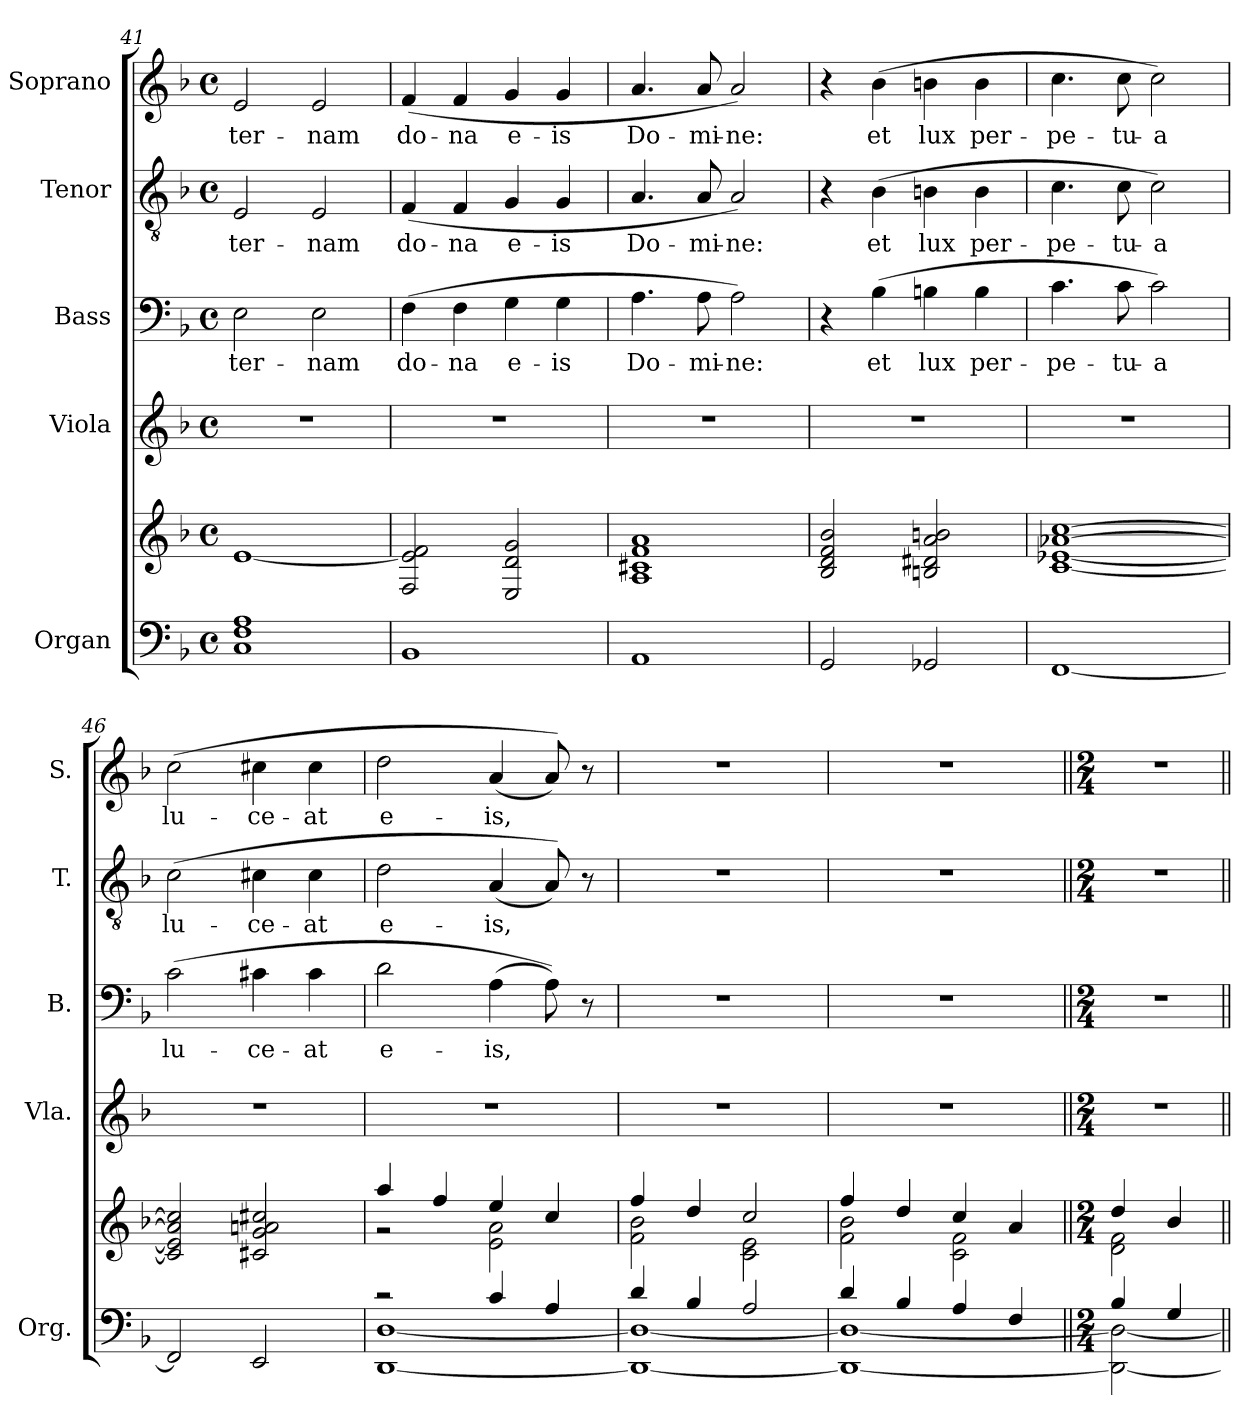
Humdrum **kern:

**kern	**kern	**kern	**kern	**text	**kern	**text	**kern	**text
*part5	*part5	*part4	*part3	*part3	*part2	*part2	*part1	*part1
*staff6	*staff5	*staff4	*staff3	*staff3	*staff2	*staff2	*staff1	*staff1
*I"Organ	*	*I"Viola	*I"Bass	*	*I"Tenor	*	*I"Soprano	*
*I'Org.	*	*I'Vla.	*I'B.	*	*I'T.	*	*I'S.	*
*clefF4	*clefG2	*clefG2	*clefF4	*	*clefGv2	*	*clefG2	*
*k[b-]	*k[b-]	*k[b-]	*k[b-]	*	*k[b-]	*	*k[b-]	*
*M4/4	*M4/4	*M4/4	*M4/4	*	*M4/4	*	*M4/4	*
*met(c)	*met(c)	*met(c)	*met(c)	*	*met(c)	*	*met(c)	*
=41	=41	=41	=41	=41	=41	=41	=41	=41
!	!	!	!	!LO:LY:b	!	!LO:LY:b	!	!LO:LY:b
1C 1F 1A	[1e	1r	2E\	-ter-	2E/	-ter-	2e/	-ter-
!	!	!	!	!LO:LY:b	!	!LO:LY:b	!	!LO:LY:b
.	.	.	2E\	-nam	2E/	-nam	2e/	-nam
=42	=42	=42	=42	=42	=42	=42	=42	=42
!	!	!	!	!LO:LY:b	!	!LO:LY:b	!	!LO:LY:b
1BB-	2F/ 2e/] 2f/	1r	(>4F\	do-	(>4F/	do-	(>4f/	do-
!	!	!	!	!LO:LY:b	!	!LO:LY:b	!	!LO:LY:b
.	.	.	4F\	-na	4F/	-na	4f/	-na
!	!	!	!	!LO:LY:b	!	!LO:LY:b	!	!LO:LY:b
.	2E/ 2d/ 2g/	.	4G\	e-	4G/	e-	4g/	e-
!	!	!	!	!LO:LY:b	!	!LO:LY:b	!	!LO:LY:b
.	.	.	4G\	-is	4G/	-is	4g/	-is
=43	=43	=43	=43	=43	=43	=43	=43	=43
!	!	!	!	!LO:LY:b	!	!LO:LY:b	!	!LO:LY:b
1AA	1A 1c#X 1f 1a	1r	4.A\	Do-	4.A/	Do-	4.a/	Do-
!	!	!	!	!LO:LY:b	!	!LO:LY:b	!	!LO:LY:b
.	.	.	8A\	-mi-	8A/	-mi-	8a/	-mi-
!	!	!	!	!LO:LY:b	!	!LO:LY:b	!	!LO:LY:b
.	.	.	2A\)	-ne:	2A/)	-ne:	2a/)	-ne:
=44	=44	=44	=44	=44	=44	=44	=44	=44
2GG/	2B-/ 2d/ 2f/ 2b-/	1r	4r	.	4r	.	4r	.
!	!	!	!	!LO:LY:b	!	!LO:LY:b	!	!LO:LY:b
.	.	.	(>4B-\	et	(>4B-\	et	(>4b-\	et
!	!	!	!	!LO:LY:b	!	!LO:LY:b	!	!LO:LY:b
2GG-X/	2Bn/ 2d#X/ 2a/ 2bn/	.	4Bn\	lux	4Bn\	lux	4bn\	lux
!	!	!	!	!LO:LY:b	!	!LO:LY:b	!	!LO:LY:b
.	.	.	4B\	per-	4B\	per-	4b\	per-
=45	=45	=45	=45	=45	=45	=45	=45	=45
!	!	!	!	!LO:LY:b	!	!LO:LY:b	!	!LO:LY:b
[1FF	[1c [1e-X [1a-X [1cc	1r	4.c\	-pe-	4.c\	-pe-	4.cc\	-pe-
!	!	!	!	!LO:LY:b	!	!LO:LY:b	!	!LO:LY:b
.	.	.	8c\	-tu-	8c\	-tu-	8cc\	-tu-
!	!	!	!	!LO:LY:b	!	!LO:LY:b	!	!LO:LY:b
.	.	.	2c\)	-a	2c\)	-a	2cc\)	-a
!!LO:PB:g=z
=46	=46	=46	=46	=46	=46	=46	=46	=46
!	!	!	!	!LO:LY:b	!	!LO:LY:b	!	!LO:LY:b
2FF/]	2c/] 2e-/] 2a-/] 2cc/]	1r	(>2c\	lu-	(>2c\	lu-	(>2cc\	lu-
!	!	!	!	!LO:LY:b	!	!LO:LY:b	!	!LO:LY:b
2EE/	2c#X/ 2g/ 2an/ 2cc#X/	.	4c#X\	-ce-	4c#X\	-ce-	4cc#X\	-ce-
!	!	!	!	!LO:LY:b	!	!LO:LY:b	!	!LO:LY:b
.	.	.	4c#\	-at	4c#\	-at	4cc#\	-at
=47	=47	=47	=47	=47	=47	=47	=47	=47
*^	*^	*	*	*	*	*	*	*
!	!	!	!	!	!	!LO:LY:b	!	!LO:LY:b	!	!LO:LY:b
2r	[1DD [1D	4aa/	2r	1r	2d\	e-	2d\	e-	2dd\	e-
.	.	4ff/	.	.	.	.	.	.	.	.
!	!	!	!	!	!	!LO:LY:b	!	!LO:LY:b	!	!LO:LY:b
4c/	.	4ee/	2e\ 2a\	.	(>4A\	-is,	(<4A/	-is,	(<4a/	-is,
4A/	.	4cc/	.	.	8A\))	.	8A/))	.	8a/))	.
.	.	.	.	.	8r	.	8r	.	8r	.
=48	=48	=48	=48	=48	=48	=48	=48	=48	=48	=48
4d/	1DD_ 1D_	4ff/	2f\ 2b-\	1r	1r	.	1r	.	1r	.
4B-/	.	4dd/	.	.	.	.	.	.	.	.
2A/	.	2cc/	2c\ 2e\	.	.	.	.	.	.	.
=49	=49	=49	=49	=49	=49	=49	=49	=49	=49	=49
4d/	1DD_ 1D_	4ff/	2f\ 2b-\	1r	1r	.	1r	.	1r	.
4B-/	.	4dd/	.	.	.	.	.	.	.	.
4A/	.	4cc/	2c\ 2f\	.	.	.	.	.	.	.
4F/	.	4a/	.	.	.	.	.	.	.	.
=50||	=50||	=50||	=50||	=50||	=50||	=50||	=50||	=50||	=50||	=50||
*M2/4	*	*M2/4	*	*M2/4	*M2/4	*	*M2/4	*	*M2/4	*
4B-/	2DD\_ 2D\_	4dd/	2d\ 2f\	2r	2r	.	2r	.	2r	.
4G/	.	4b-/	.	.	.	.	.	.	.	.
*v	*v	*	*	*	*	*	*	*	*	*
*	*v	*v	*	*	*	*	*	*	*
=||	=||	=||	=||	=||	=||	=||	=||	=||
*-	*-	*-	*-	*-	*-	*-	*-	*-
